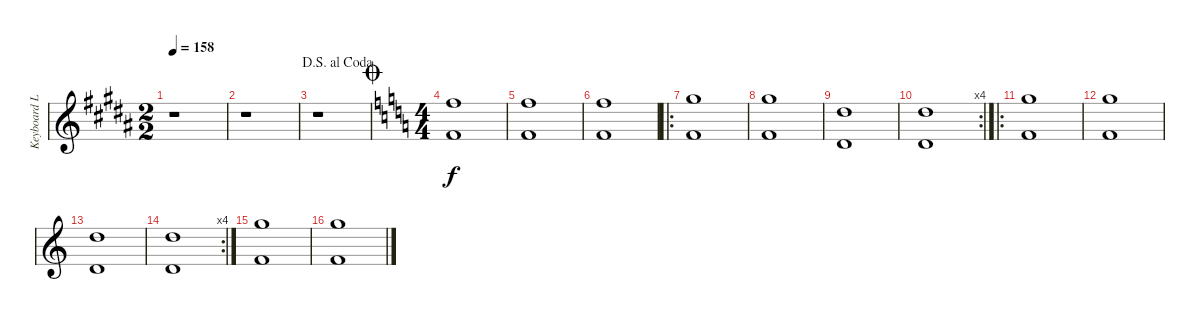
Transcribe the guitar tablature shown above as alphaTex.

\track ("Keyboard Lead" "Keyboard L") {instrument lead1square}
\staff {score}
\tuning (E4 C4 G3 C3 G2 C2) {hide}
\ts (2 2)
\tempo 158
\clef g2
\ks g#minor
r.1{dy f} |
\ks b
r.1 |
\jump dalsegnoalcoda
\ks g#minor
r.1 |
\ts (4 4)
\jump coda
\ks c
(17.2 17.4).1{instrument stringensemble1} |
(17.2 17.4).1 |
(17.2 17.4).1 |
\ro
(15.1 17.4).1 |
(15.1 17.4).1 |
(14.2 14.4).1 |
\rc 4
(14.2 14.4).1 |
\ro
(15.1 17.4).1 |
(15.1 17.4).1 |
(14.2 14.4).1 |
\rc 4
(14.2 14.4).1 |
(15.1 17.4).1 |
(15.1 17.4).1
